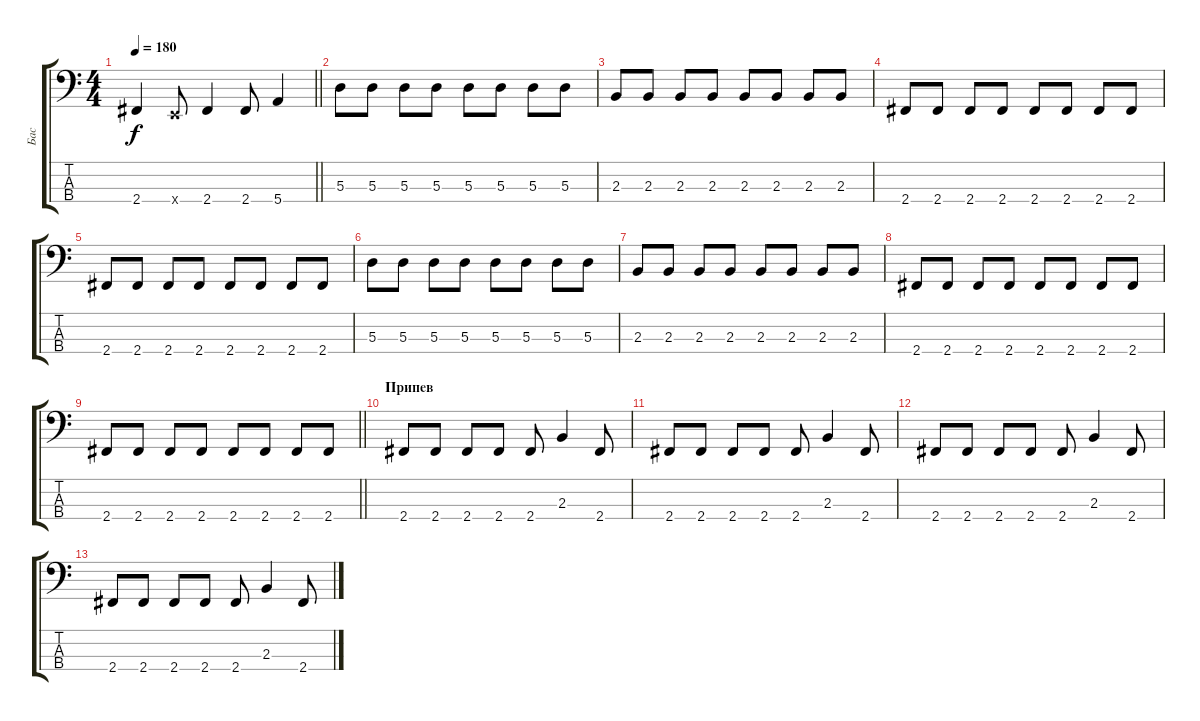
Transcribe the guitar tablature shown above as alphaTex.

\track ("Бас" "Бас") {instrument electricbassfinger}
\staff {score tabs}
\tuning (G2 D2 A1 E1) {hide}
\ts (4 4)
\tempo 180
\clef f4
\barLineRight lightlight
\ks c
2.4.4{dy f} 0.4{x}.8 2.4.4 2.4.8 5.4.4 |
5.3.8 5.3.8 5.3.8 5.3.8 5.3.8 5.3.8 5.3.8 5.3.8 |
2.3.8 2.3.8 2.3.8 2.3.8 2.3.8 2.3.8 2.3.8 2.3.8 |
2.4.8 2.4.8 2.4.8 2.4.8 2.4.8 2.4.8 2.4.8 2.4.8 |
2.4.8 2.4.8 2.4.8 2.4.8 2.4.8 2.4.8 2.4.8 2.4.8 |
5.3.8 5.3.8 5.3.8 5.3.8 5.3.8 5.3.8 5.3.8 5.3.8 |
2.3.8 2.3.8 2.3.8 2.3.8 2.3.8 2.3.8 2.3.8 2.3.8 |
2.4.8 2.4.8 2.4.8 2.4.8 2.4.8 2.4.8 2.4.8 2.4.8 |
\barLineRight lightlight
2.4.8 2.4.8 2.4.8 2.4.8 2.4.8 2.4.8 2.4.8 2.4.8 |
\section ("" "Припев")
2.4.8 2.4.8 2.4.8 2.4.8 2.4.8 2.3.4 2.4.8 |
2.4.8 2.4.8 2.4.8 2.4.8 2.4.8 2.3.4 2.4.8 |
2.4.8 2.4.8 2.4.8 2.4.8 2.4.8 2.3.4 2.4.8 |
2.4.8 2.4.8 2.4.8 2.4.8 2.4.8 2.3.4 2.4.8
